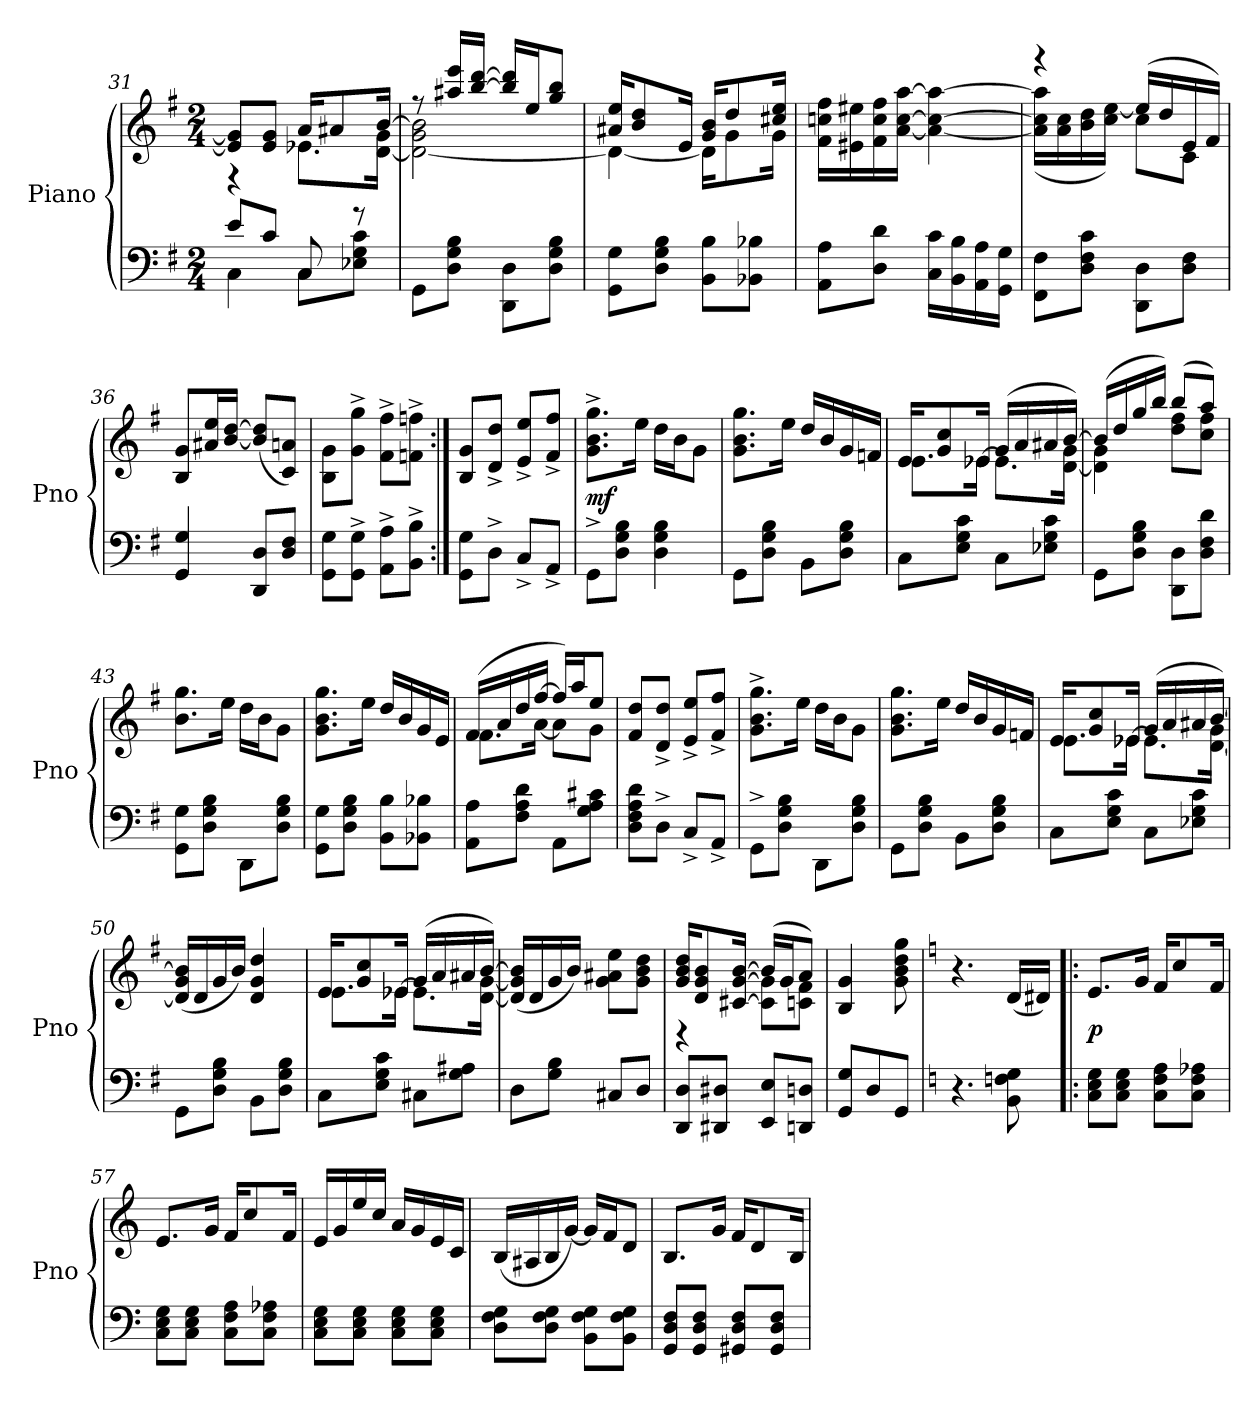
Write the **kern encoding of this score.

**kern	**kern	**dynam
*part1	*part1	*part1
*staff2	*staff1	*staff1/2
*I"Piano	*	*
*I'Pno	*	*
*clefF4	*clefG2	*
*k[f#]	*k[f#]	*
*M2/4	*M2/4	*
=31	=31	=31
*^	*^	*
8e/L	4C\	8e]/ 8g]/L	4r	.
8c/J	.	8e/ 8g/J	.	.
8C/	8C\L	16a/KL	8.e-X\L	.
.	.	8a#X/	.	.
8r	8E-X\ 8G\ 8c\J	.	.	.
.	.	[16b/Jk	[16d\ 16g\Jk	.
*v	*v	*	*	*
=32	=32	=32	=32
8GG\L	8r	2d_\ 2g\ 2b]\	.
8D\ 8G\ 8B\J	16aa#X/ 16eee/LL	.	.
.	[16bb/ [16ddd/JJ	.	.
8DD\ 8D\L	16bb]/ 16ddd]/LL	.	.
.	16ee/J	.	.
8D\ 8G\ 8B\J	8gg/ 8bb/J	.	.
=33	=33	=33	=33
8GG\ 8G\L	16a#X/ 16ee/KL	4d\_	.
.	8b/ 8dd/	.	.
8D\ 8G\ 8B\J	.	.	.
.	16e/Jk	.	.
8BB\ 8B\L	16g/ 16b/KL	16d\KL]	.
.	8dd/	8g\	.
8BB-X\ 8B-X\J	.	.	.
.	16cc#X/ 16ee/Jk	16g\Jk	.
*	*v	*v	*
=34	=34	=34
8AA\ 8A\L	16f#\ 16ccn\ 16ff#\LL	.
.	16e#X\ 16ee#X\	.
8D\ 8d\J	16f#\ 16cc\ 16ff#\	.
.	[16a\ [16cc\ [16aa\JJ	.
16C\ 16c\LL	4a_\ 4cc_\ 4aa_\	.
16BB\ 16B\	.	.
16AA\ 16A\	.	.
16GG\ 16G\JJ	.	.
=35	=35	=35
*	*^	*
8FF#\ 8F#\L	4r	(16a]\ 16cc]\ 16aa]\LL	.
.	.	16a\ 16cc\	.
8D\ 8F#\ 8c\J	.	16b\ 16dd\	.
.	.	16cc\ [16ee\JJ)	.
8DD\ 8D\L	(16ee/LL]	8cc\L	.
.	16dd/	.	.
8D\ 8F#\J	16e/	8c\J	.
.	16f#/JJ)	.	.
*	*v	*v	*
=36	=36	=36
4GG/ 4G/	8B/ 8g/L	.
.	16a#X/ 16ee/L	.
.	[16b/ [16dd/JJ	.
8DD/ 8D/L	(8b]/ 8dd]/L	.
8D/ 8F#/J	8c/ 8an/J)	.
=37	=37	=37
8GG\ 8G\L	8B\ 8g\L	.
8GG^\ 8G^\J	8g^\ 8gg^\J	.
8AA^\ 8A^\L	8f#^\ 8ff#^\L	.
8BB^\ 8B^\J	8fn^\ 8ffn^\J	.
=38:|!	=38:|!	=38:|!
8GG\ 8G\L	8B/ 8g/L	.
8D^\J	8d^/ 8dd^/J	.
8C^/L	8e^/ 8ee^/L	.
8AA^/J	8f#^/ 8ff#^/J	.
=39	=39	=39
8GG^\L	8.g^\ 8.b^\ 8.gg^\L	mf
8D\ 8G\ 8B\J	.	.
.	16ee\Jk	.
4D\ 4G\ 4B\	16dd\LL	.
.	16b\J	.
.	8g\J	.
=40	=40	=40
8GG\L	8.g\ 8.b\ 8.gg\L	.
8D\ 8G\ 8B\J	.	.
.	16ee\Jk	.
8BB\L	16dd/LL	.
.	16b/	.
8D\ 8G\ 8B\J	16g/	.
.	16fn/JJ	.
=41	=41	=41
*	*^	*
8C\L	16e/KL	8.e\L	.
.	8g/ 8cc/	.	.
8E\ 8G\ 8c\J	.	.	.
.	[16e-X/Jk	16e-X\Jk	.
8C\L	(16g/LL	8.e-\L]	.
.	16a/	.	.
8E-X\ 8G\ 8c\J	16a#X/	.	.
.	[16b/JJ)	[16d\ 16g\Jk	.
=42	=42	=42	=42
8GG\L	(16b/LL]	4d]\ 4g\	.
.	16dd/	.	.
8D\ 8G\ 8B\J	16gg/	.	.
.	16bb/JJ)	.	.
8DD\ 8D\L	(8bb/L	8dd\ 8ff#\L	.
8D\ 8F#\ 8d\J	8aa/J)	8cc\ 8ff#\J	.
*	*v	*v	*
=43	=43	=43
8GG\ 8G\L	8.b\ 8.gg\L	.
8D\ 8G\ 8B\J	.	.
.	16ee\Jk	.
8DD\L	16dd\LL	.
.	16b\J	.
8D\ 8G\ 8B\J	8g\J	.
=44	=44	=44
8GG\ 8G\L	8.g\ 8.b\ 8.gg\L	.
8D\ 8G\ 8B\J	.	.
.	16ee\Jk	.
8BB\ 8B\L	16dd/LL	.
.	16b/	.
8BB-X\ 8B-X\J	16g/	.
.	16e/JJ	.
=45	=45	=45
*	*^	*
8AA\ 8A\L	(16f#/LL	8.f#\L	.
.	16a/	.	.
8F#\ 8A\ 8d\J	16dd/	.	.
.	[16ff#/JJ	[16a\Jk	.
8AA\L	16ff#/LL])	8a\L]	.
.	16aa/J	.	.
8G\ 8A\ 8c#X\J	8ee/J	8g\J	.
*	*v	*v	*
=46	=46	=46
8D\ 8F#\ 8A\ 8d\L	8f#/ 8dd/L	.
8D^\J	8d^/ 8dd^/J	.
8C^/L	8e^/ 8ee^/L	.
8AA^/J	8f#^/ 8ff#^/J	.
=47	=47	=47
8GG^\L	8.g^\ 8.b^\ 8.gg^\L	.
8D\ 8G\ 8B\J	.	.
.	16ee\Jk	.
8DD\L	16dd\LL	.
.	16b\J	.
8D\ 8G\ 8B\J	8g\J	.
=48	=48	=48
8GG\L	8.g\ 8.b\ 8.gg\L	.
8D\ 8G\ 8B\J	.	.
.	16ee\Jk	.
8BB\L	16dd/LL	.
.	16b/	.
8D\ 8G\ 8B\J	16g/	.
.	16fn/JJ	.
=49	=49	=49
*	*^	*
8C\L	16e/KL	8.e\L	.
.	8g/ 8cc/	.	.
8E\ 8G\ 8c\J	.	.	.
.	[16e-X/Jk	16e-X\Jk	.
8C\L	(16g/LL	8.e-\L]	.
.	16a/	.	.
8E-X\ 8G\ 8c\J	16a#X/	.	.
.	[16b/JJ)	[16d\ 16g\Jk	.
*	*v	*v	*
=50	=50	=50
8GG\L	(16d]/ 16g/ 16b]/LL	.
.	16d/	.
8D\ 8G\ 8B\J	16g/	.
.	16b/JJ)	.
8BB\L	4d/ 4g/ 4dd/	.
8D\ 8G\ 8B\J	.	.
=51	=51	=51
*	*^	*
8C\L	16e/KL	8.e\L	.
.	8g/ 8cc/	.	.
8E\ 8G\ 8c\J	.	.	.
.	[16e-X/Jk	16e-X\Jk	.
8C#X\L	(16g/LL	8.e-\L]	.
.	16a/	.	.
8G\ 8A#X\J	16a#X/	.	.
.	[16b/JJ)	[16d\ [16g\Jk	.
*	*v	*v	*
=52	=52	=52
8D\L	(16d]/ 16g]/ 16b]/LL	.
.	16d/	.
8G\ 8B\J	16g/	.
.	16b/JJ)	.
8C#X/L	8g\ 8a#X\ 8ee\L	.
8D/J	8g\ 8b\ 8dd\J	.
=53	=53	=53
*	*^	*
8DD/ 8D/L	16g/ 16b/ 16dd/KL	4r	.
.	8d/ 8g/ 8b/	.	.
8DD#X/ 8D#X/J	.	.	.
.	[16c#X/ [16g/ [16b/Jk	.	.
8EE/ 8E/L	(16b/LL]	8c#]\ 8g]\L	.
.	16g/J	.	.
8DDn/ 8Dn/J	8a/J)	8cn\ 8f#\J	.
*	*v	*v	*
=54	=54	=54
8GG/ 8G/L	4B/ 4g/	.
8D/	.	.
8GG/J	8g\ 8b\ 8dd\ 8gg\	.
=55	=55	=55
*k[]	*k[]	*
4.r	4.r	.
8BB\ 8Fn\ 8G\	(16d/LL	.
.	16d#X/JJ)	.
=56!|:	=56!|:	=56!|:
8C\ 8E\ 8G\L	8.e/L	p
8C\ 8E\ 8G\J	.	.
.	16g/Jk	.
8C\ 8F\ 8A\L	16f/KL	.
.	8cc/	.
8C\ 8F\ 8A-X\J	.	.
.	16f/Jk	.
=57	=57	=57
8C\ 8E\ 8G\L	8.e/L	.
8C\ 8E\ 8G\J	.	.
.	16g/Jk	.
8C\ 8F\ 8A\L	16f/KL	.
.	8cc/	.
8C\ 8F\ 8A-X\J	.	.
.	16f/Jk	.
=58	=58	=58
8C\ 8E\ 8G\L	16e/LL	.
.	16g/	.
8C\ 8E\ 8G\J	16ee/	.
.	16cc/JJ	.
8C\ 8E\ 8G\L	16a/LL	.
.	16g/	.
8C\ 8E\ 8G\J	16e/	.
.	16c/JJ	.
=59	=59	=59
8D\ 8F\ 8G\L	(16B/LL	.
.	16A#X/	.
8D\ 8F\ 8G\J	16B/	.
.	[16g/JJ)	.
8BB\ 8F\ 8G\L	16g/LL]	.
.	16f/J	.
8BB\ 8F\ 8G\J	8d/J	.
=60	=60	=60
8GG/ 8D/ 8F/L	8.B/L	.
8GG/ 8D/ 8F/J	.	.
.	16g/Jk	.
8GG#X/ 8D/ 8F/L	16f/KL	.
.	8d/	.
8GG#/ 8D/ 8F/J	.	.
.	16B/Jk	.
=	=	=
*-	*-	*-
